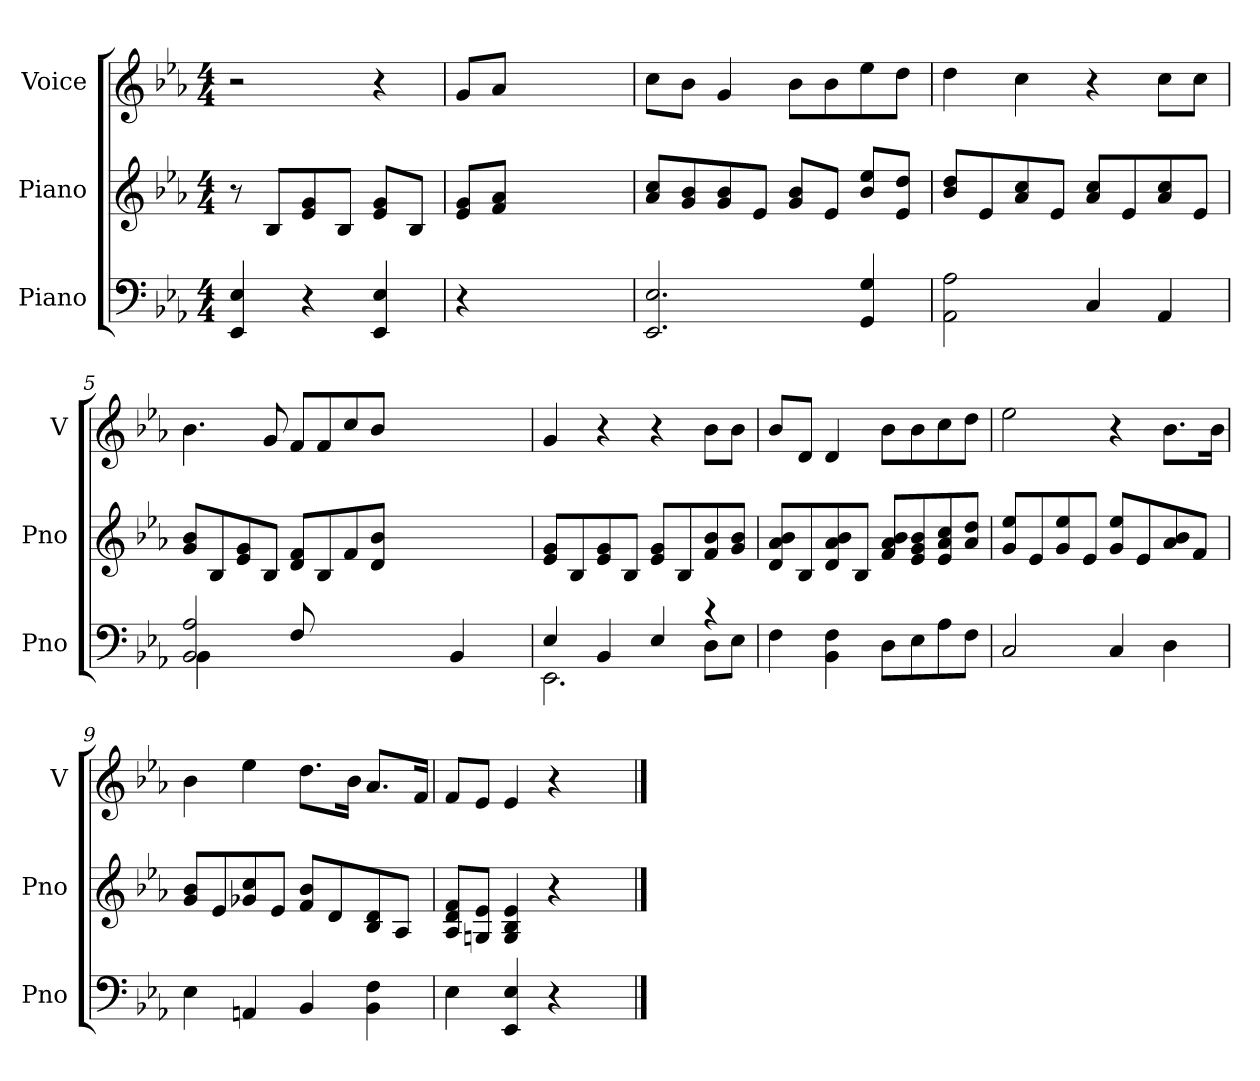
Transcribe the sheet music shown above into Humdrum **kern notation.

**kern	**kern	**kern
*part3	*part2	*part1
*staff3	*staff2	*staff1
*I"Piano	*I"Piano	*I"Voice
*I'Pno	*I'Pno	*I'V
*clefF4	*clefG2	*clefG2
*k[b-e-a-]	*k[b-e-a-]	*k[b-e-a-]
*M4/4	*M4/4	*M4/4
*MM110	*MM110	*MM110
=1	=1	=1
4EE-/ 4E-/	8r	2r
.	8B-/L	.
4r	8e-/ 8g/	.
.	8B-/J	.
4EE-/ 4E-/	8e-/ 8g/L	4r
.	8B-/J	.
=2	=2	=2
4r	8e-/ 8g/L	8g/L
.	8f/ 8a-/J	8a-/J
2.ryy	2.ryy	2.ryy
=3	=3	=3
2.EE-/ 2.E-/	8a-/ 8cc/L	8cc\L
.	8g/ 8b-/	8b-\J
.	8g/ 8b-/	4g/
.	8e-/J	.
.	8g/ 8b-/L	8b-\L
.	8e-/J	8b-\
4GG/ 4G/	8b-/ 8ee-/L	8ee-\
.	8e-/ 8dd/J	8dd\J
=4	=4	=4
2AA-\ 2A-\	8b-/ 8dd/L	4dd\
.	8e-/	.
.	8a-/ 8cc/	4cc\
.	8e-/J	.
4C/	8a-/ 8cc/L	4r
.	8e-/	.
4AA-/	8a-/ 8cc/	8cc\L
.	8e-/J	8cc\J
=5	=5	=5
*^	*	*
2BB-/ 2A-/	4BB-\	8g/ 8b-/L	4.b-\
.	.	8B-/	.
.	2.ryy	8e-/ 8g/	.
.	.	8B-/J	8g/
8F/	.	8d/ 8f/L	8f/L
2.ryy	.	8B-/	8f/
.	.	8f/	8cc/
.	.	8d/ 8b-/J	8b-/J
.	2..ryy	2..ryy	2..ryy
4BB-/	.	.	.
4ryy	.	.	.
!!LO:LB:g=z
=6	=6	=6	=6
4E-/	2.EE-\	8e-/ 8g/L	4g/
.	.	8B-/	.
4BB-/	.	8e-/ 8g/	4r
.	.	8B-/J	.
4E-/	.	8e-/ 8g/L	4r
.	.	8B-/	.
4r	8D\L	8f/ 8b-/	8b-\L
.	8E-\J	8g/ 8b-/J	8b-\J
*v	*v	*	*
=7	=7	=7
4F\	8d/ 8a-/ 8b-/L	8b-/L
.	8B-/	8d/J
4BB-\ 4F\	8d/ 8a-/ 8b-/	4d/
.	8B-/J	.
8D\L	8f/ 8a-/ 8b-/L	8b-\L
8E-\	8e-/ 8g/ 8b-/	8b-\
8A-\	8e-/ 8a-/ 8cc/	8cc\
8F\J	8a-/ 8dd/J	8dd\J
=8	=8	=8
2C/	8g/ 8ee-/L	2ee-\
.	8e-/	.
.	8g/ 8ee-/	.
.	8e-/J	.
4C/	8g/ 8ee-/L	4r
.	8e-/	.
4D\	8a-/ 8b-/	8.b-\L
.	8f/J	.
.	.	16b-\Jk
=9	=9	=9
4E-\	8g/ 8b-/L	4b-\
.	8e-/	.
4AAn/	8g-X/ 8cc/	4ee-\
.	8e-/J	.
4BB-/	8f/ 8b-/L	8.dd\L
.	8d/	.
.	.	16b-\Jk
4BB-\ 4F\	8B-/ 8d/	8.a-/L
.	8A-/J	.
.	.	16f/Jk
!!LO:LB:g=z
=10	=10	=10
4E-\	8A-/ 8d/ 8f/L	8f/L
.	8Gn/ 8e-/J	8e-/J
4EE-/ 4E-/	4G/ 4B-/ 4e-/	4e-/
4r	4r	4r
4ryy	4ryy	4ryy
==	==	==
*-	*-	*-
